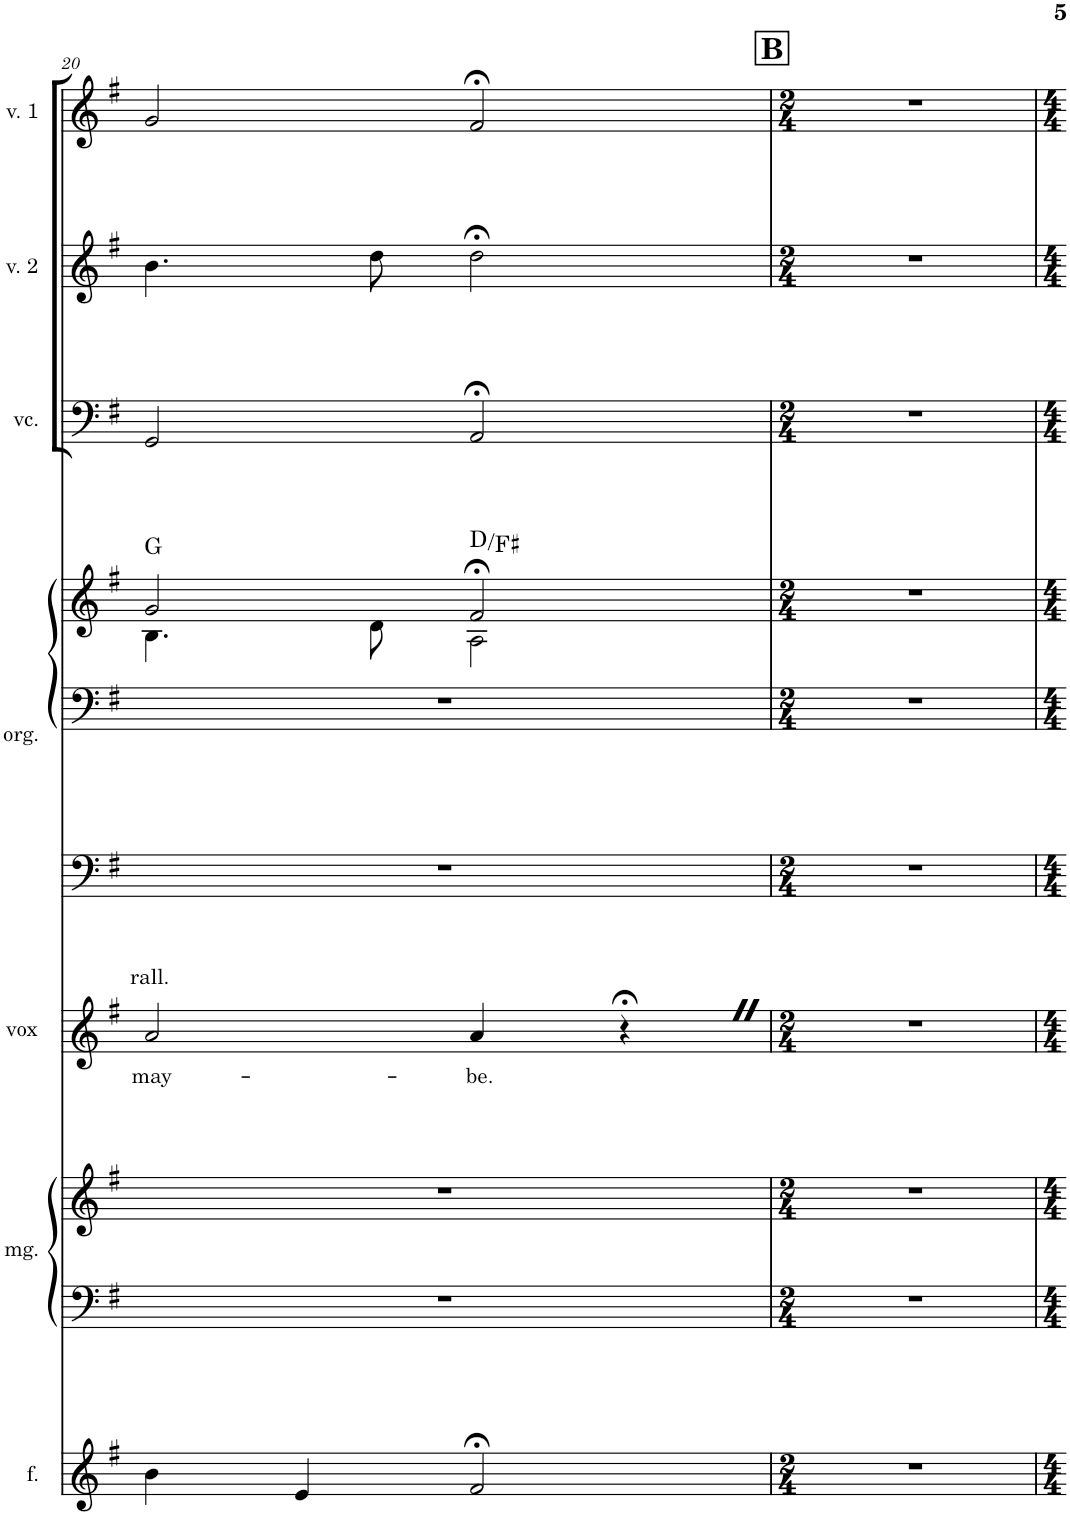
**kern	**kern	**kern	**kern	**text	**kern	**kern	**kern	**harte	**kern	**kern	**kern
*part7	*part6	*part6	*part5	*part5	*part4	*part4	*part4	*part4	*part3	*part2	*part1
*staff10	*staff9	*staff8	*staff7	*staff7	*staff6	*staff5	*staff4	*	*staff3	*staff2	*staff1
*I"flicorno	*I"moog	*	*I"voce	*	*I"organo	*	*	*	*I"violoncello	*I"violino 2	*I"violino 1
*I'f.	*I'mg.	*	*	*	*I'org.	*	*	*	*I'vc.	*I'v. 2	*I'v. 1
!!LO:PB:g=z
*clefG2	*clefF4	*clefG2	*clefG2	*	*clefF4	*clefF4	*clefG2	*	*clefF4	*clefG2	*clefG2
*Trd1c2	*	*	*	*	*	*	*	*	*	*	*
*k[f#]	*k[f#]	*k[f#]	*k[f#]	*	*k[f#]	*k[f#]	*k[f#]	*	*k[f#]	*k[f#]	*k[f#]
*M4/4	*M4/4	*M4/4	*M4/4	*	*M4/4	*M4/4	*M4/4	*	*M4/4	*M4/4	*M4/4
=20	=20	=20	=20	=20	=20	=20	=20	=20	=20	=20	=20
!	!	!	!LO:TX:a:t=rall.	!	!	!	!	!	!	!	!
!	!	!	!	!LO:LY:b	!	!	!	!	!	!	!
*	*	*	*	*	*	*	*^	*	*	*	*
4b\	1r	1r	2a/	may-	1r	1r	2g/	4.B\	G:maj	2GG/	4.b\	2g/
4e/	.	.	.	.	.	.	.	.	.	.	.	.
.	.	.	.	.	.	.	.	8d\	.	.	8dd\	.
!	!	!	!	!LO:LY:b	!	!	!	!	!	!	!	!
2f#;</	.	.	4a/	-be.	.	.	2f#;</	2A\	D:maj/3	2AA;</	2dd;<\	2f#;</
.	.	.	4r;<	.	.	.	.	.	.	.	.	.
*	*	*	*	*	*	*	*v	*v	*	*	*	*
=21	=21	=21	=21	=21	=21	=21	=21	=21	=21	=21	=21
*M2/4	*M2/4	*M2/4	*M2/4	*	*M2/4	*M2/4	*M2/4	*	*M2/4	*M2/4	*M2/4
2r	2r	2r	2r	.	2r	2r	2r	.	2r	2r	2r
=	=	=	=	=	=	=	=	=	=	=	=
*-	*-	*-	*-	*-	*-	*-	*-	*-	*-	*-	*-
